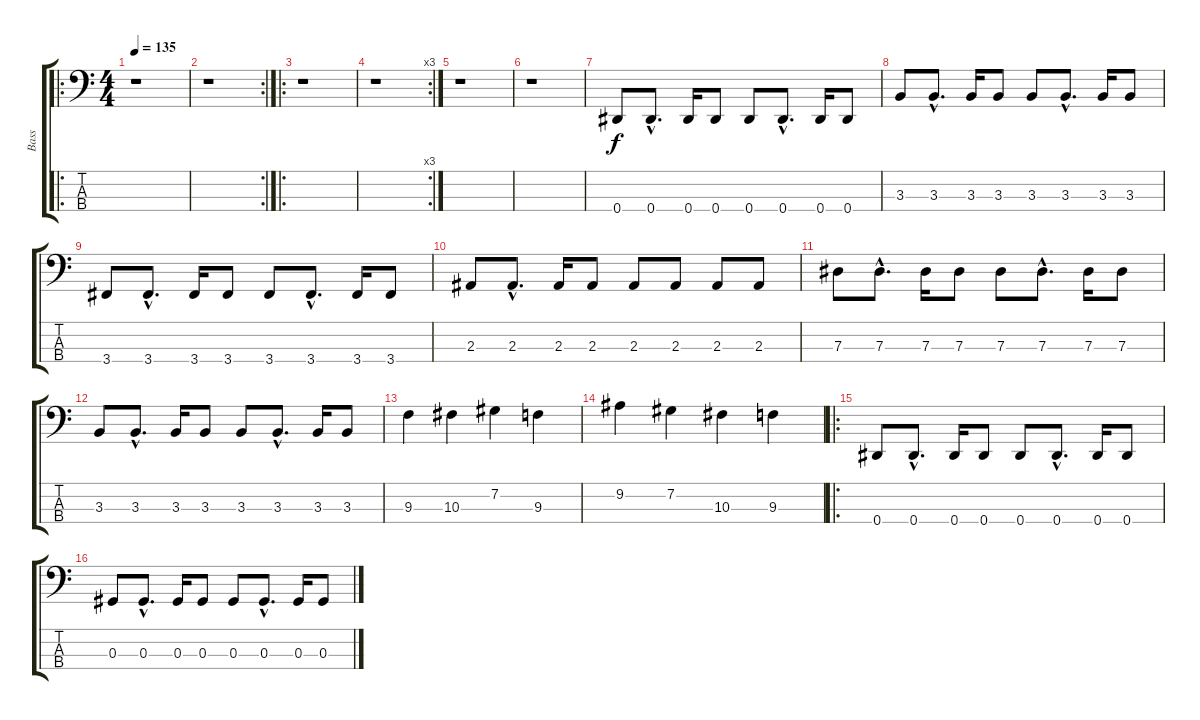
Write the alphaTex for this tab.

\track ("Bass" "Bass") {instrument acousticbass}
\staff {score tabs}
\tuning (Gb2 Db2 Ab1 Eb1) {hide}
\ro
\ts (4 4)
\tempo 135
\clef f4
\ks c
r.1{dy f} |
\rc 2
r.1 |
\ro
r.1 |
\rc 3
r.1 |
r.1 |
r.1 |
0.4.8 0.4{hac}.8{d} 0.4.16 0.4.8 0.4.8 0.4{hac}.8{d} 0.4.16 0.4.8 |
3.3.8 3.3{hac}.8{d} 3.3.16 3.3.8 3.3.8 3.3{hac}.8{d} 3.3.16 3.3.8 |
3.4.8 3.4{hac}.8{d} 3.4.16 3.4.8 3.4.8 3.4{hac}.8{d} 3.4.16 3.4.8 |
2.3.8 2.3{hac}.8{d} 2.3.16 2.3.8 2.3.8 2.3.8 2.3.8 2.3.8 |
7.3.8 7.3{hac}.8{d} 7.3.16 7.3.8 7.3.8 7.3{hac}.8{d} 7.3.16 7.3.8 |
3.3.8 3.3{hac}.8{d} 3.3.16 3.3.8 3.3.8 3.3{hac}.8{d} 3.3.16 3.3.8 |
9.3.4 10.3.4 7.2.4 9.3.4 |
9.2.4 7.2.4 10.3.4 9.3.4 |
\ro
0.4.8 0.4{hac}.8{d} 0.4.16 0.4.8 0.4.8 0.4{hac}.8{d} 0.4.16 0.4.8 |
0.3.8 0.3{hac}.8{d} 0.3.16 0.3.8 0.3.8 0.3{hac}.8{d} 0.3.16 0.3.8
